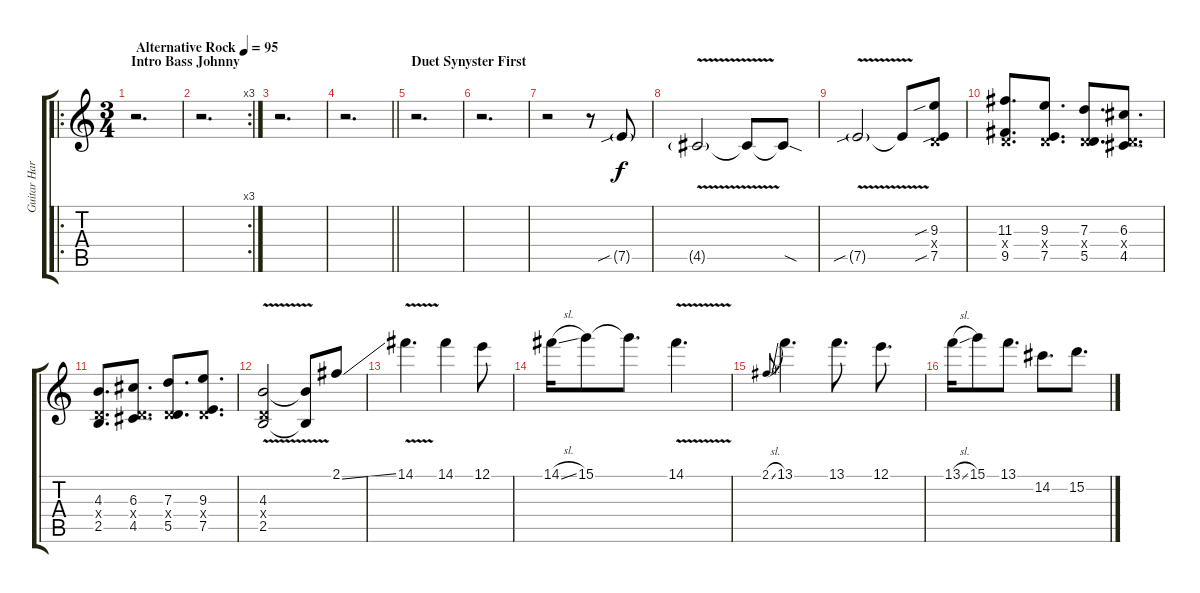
\track ("Guitar Harmony Zacky" "Guitar Har") {instrument distortionguitar}
\staff {score tabs}
\tuning (E4 B3 G3 D3 A2 D2) {hide}
\ro
\ts (3 4)
\section ("" "Intro Bass Johnny")
\tempo (95 "Alternative Rock")
\clef g2
\ks c
r.2{d dy f instrument distortionguitar} |
\rc 3
r.2{d} |
r.2{d} |
\barLineRight lightlight
r.2{d} |
\section ("" "Duet Synyster First")
r.2{d} |
r.2{d} |
r.2 r.8 7.5{sib g}.8 |
4.5{v g}.2 4.5{t}.8 4.5{sod t}.8 |
7.5{v sib g}.2 7.5{t}.8 (9.3{sib} 0.4{x} 7.5{sib}).8 |
(11.3 0.4{x} 9.5).8{d} (9.3 0.4{x} 7.5).8{d} (7.3 0.4{x} 5.5).8{d beam merge} (6.3 0.4{x} 4.5).8{d} |
(4.3 0.4{x} 2.5).8{d} (6.3 0.4{x} 4.5).8{d} (7.3 0.4{x} 5.5).8{d beam merge} (9.3 0.4{x} 7.5).8{d} |
(4.3{v} 0.4{x} 2.5).2 (4.3{t} 2.5{t}).8 2.1{ss}.8 |
14.1{v}.4{d} 14.1.4 12.1.8 |
14.1{sl}.16 15.1.8 15.1{t}.8{d} 14.1{v}.4{d} |
2.1{sl}.8{gr onbeat} 13.1.4{d} 13.1.8{d} 12.1.8{d} |
13.1{sl}.16 15.1.8 13.1.8{d} 14.2.8{d beam merge} 15.2.8{d}
